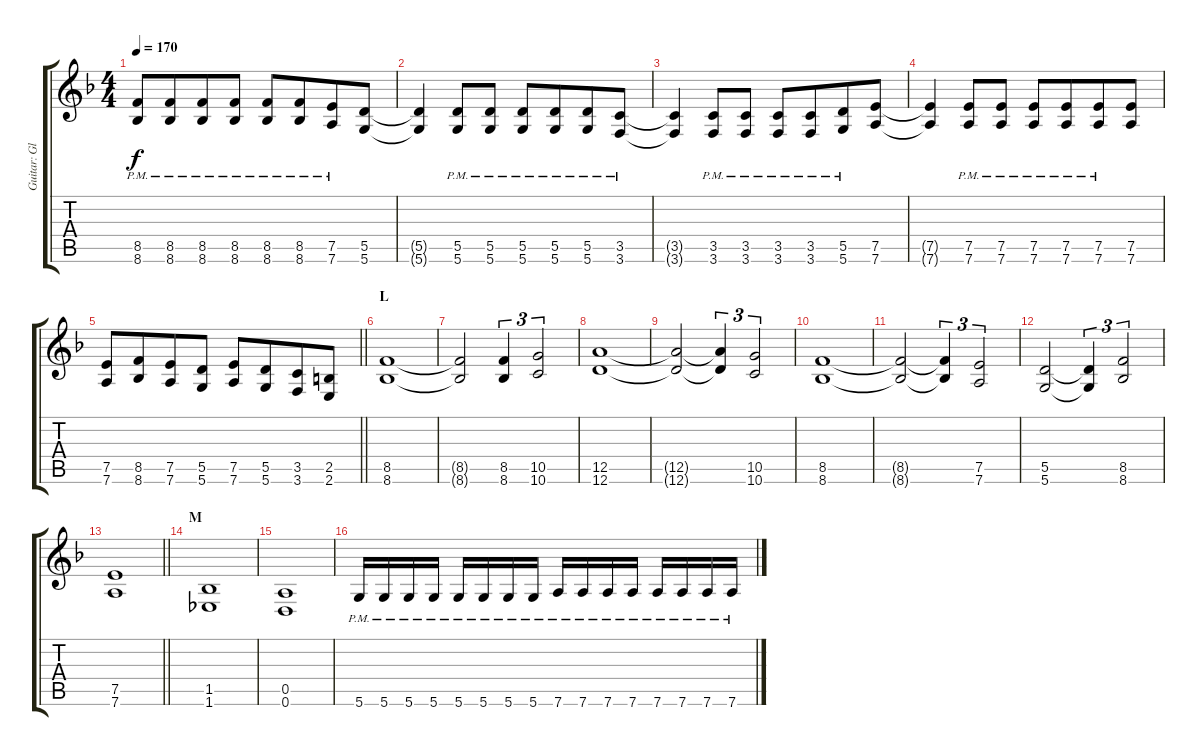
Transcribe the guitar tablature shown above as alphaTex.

\track ("Guitar: Glenn" "Guitar: Gl") {instrument distortionguitar}
\staff {score tabs}
\tuning (E4 B3 G3 D3 A2 D2) {hide}
\ts (4 4)
\tempo 170
\clef g2
\ks f
(8.5{pm} 8.6{pm}).8{dy f} (8.5{pm} 8.6{pm}).8{beam merge} (8.5{pm} 8.6{pm}).8 (8.5{pm} 8.6{pm}).8 (8.5{pm} 8.6{pm}).8 (8.5{pm} 8.6{pm}).8{beam merge} (7.5{pm} 7.6{pm}).8 (5.5 5.6).8 |
(5.5{t} 5.6{t}).4 (5.5{pm} 5.6{pm}).8 (5.5{pm} 5.6{pm}).8 (5.5{pm} 5.6{pm}).8 (5.5{pm} 5.6{pm}).8{beam merge} (5.5{pm} 5.6{pm}).8 (3.5{pm} 3.6{pm}).8 |
(3.5{t} 3.6{t}).4 (3.5{pm} 3.6{pm}).8 (3.5{pm} 3.6{pm}).8 (3.5{pm} 3.6{pm}).8 (3.5{pm} 3.6{pm}).8{beam merge} (5.5{pm} 5.6{pm}).8 (7.5 7.6).8 |
(7.5{t} 7.6{t}).4 (7.5{pm} 7.6{pm}).8 (7.5{pm} 7.6{pm}).8 (7.5{pm} 7.6{pm}).8 (7.5{pm} 7.6{pm}).8{beam merge} (7.5{pm} 7.6{pm}).8 (7.5 7.6).8 |
\barLineRight lightlight
(7.5 7.6).8 (8.5 8.6).8{beam merge} (7.5 7.6).8 (5.5 5.6).8 (7.5 7.6).8 (5.5 5.6).8{beam merge} (3.5 3.6).8 (2.5 2.6).8 |
\section ("" "L")
(8.5 8.6).1 |
(8.5{t} 8.6{t}).2 (8.5 8.6).4{tu (3 2)} (10.5 10.6).2{tu (3 2)} |
(12.5 12.6).1 |
(12.5{t} 12.6{t}).2 (12.5{t} 12.6{t}).4{tu (3 2)} (10.5 10.6).2{tu (3 2)} |
(8.5 8.6).1 |
(8.5{t} 8.6{t}).2 (8.5{t} 8.6{t}).4{tu (3 2)} (7.5 7.6).2{tu (3 2)} |
(5.5 5.6).2 (5.5{t} 5.6{t}).4{tu (3 2)} (8.5 8.6).2{tu (3 2)} |
\barLineRight lightlight
(7.5 7.6).1 |
\section ("" "M")
(1.5 1.6).1 |
(0.5 0.6).1 |
5.6{pm}.16 5.6{pm}.16 5.6{pm}.16 5.6{pm}.16 5.6{pm}.16 5.6{pm}.16 5.6{pm}.16 5.6{pm}.16 7.6{pm}.16 7.6{pm}.16 7.6{pm}.16 7.6{pm}.16 7.6{pm}.16 7.6{pm}.16 7.6{pm}.16 7.6{pm}.16
